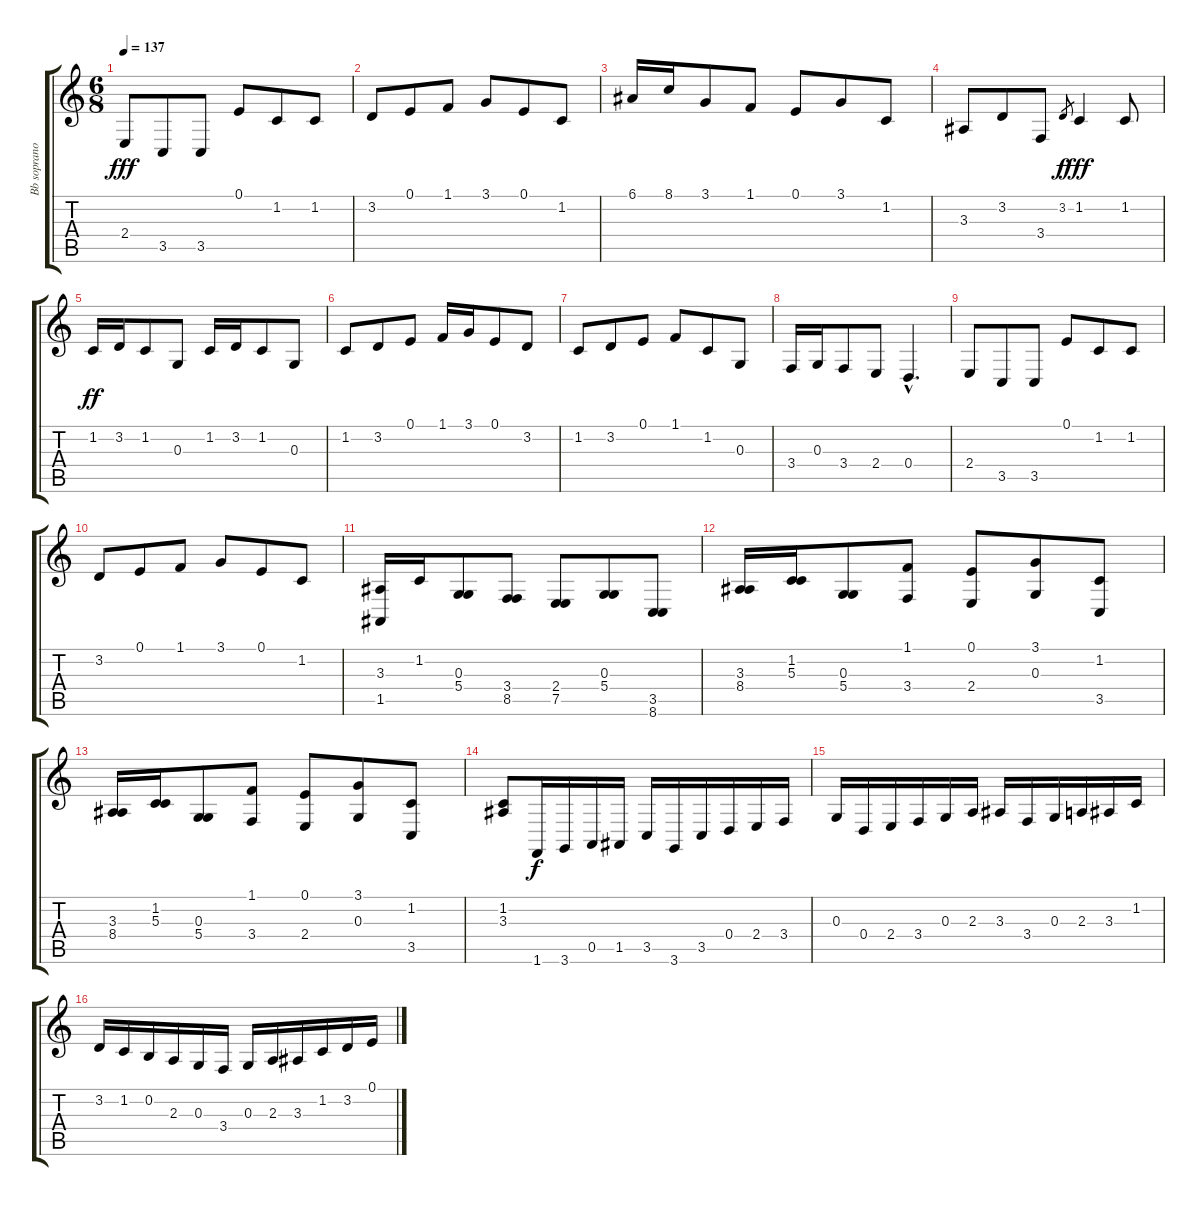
\track ("Bb soprano clarinet" "Bb soprano") {instrument clarinet}
\staff {score tabs}
\tuning (E4 B3 G3 D3 A2 E2) {hide}
\ts (6 8)
\tempo 137
\clef g2
\ks c
2.4.8{dy fff} 3.5.8 3.5.8 0.1.8 1.2.8 1.2.8 |
3.2.8 0.1.8 1.1.8 3.1.8 0.1.8 1.2.8 |
6.1.16 8.1.16 3.1.8 1.1.8 0.1.8 3.1.8 1.2.8 |
3.3.8 3.2.8 3.4.8 3.2.8{gr dy f} 1.2.4{dy fff} 1.2.8 |
1.2.16{dy ff} 3.2.16 1.2.8 0.3.8 1.2.16 3.2.16 1.2.8 0.3.8 |
1.2.8 3.2.8 0.1.8 1.1.16 3.1.16 0.1.8 3.2.8 |
1.2.8 3.2.8 0.1.8 1.1.8 1.2.8 0.3.8 |
3.4.16 0.3.16 3.4.8 2.4.8 0.4{hac}.4{d} |
2.4.8 3.5.8 3.5.8 0.1.8 1.2.8 1.2.8 |
3.2.8 0.1.8 1.1.8 3.1.8 0.1.8 1.2.8 |
(3.3 1.5).16 1.2.16 (0.3 5.4).8 (3.4 8.5).8 (2.4 7.5).8 (0.3 5.4).8 (3.5 8.6).8 |
(3.3 8.4).16 (1.2 5.3).16 (0.3 5.4).8 (1.1 3.4).8 (0.1 2.4).8 (3.1 0.3).8 (1.2 3.5).8 |
(3.3 8.4).16 (1.2 5.3).16 (0.3 5.4).8 (1.1 3.4).8 (0.1 2.4).8 (3.1 0.3).8 (1.2 3.5).8 |
(1.2 3.3).8 1.6.16{dy f} 3.6.16 0.5.16 1.5.16 3.5.16 3.6.16 3.5.16 0.4.16 2.4.16 3.4.16 |
0.3.16 0.4.16 2.4.16 3.4.16 0.3.16 2.3.16 3.3.16 3.4.16 0.3.16 2.3.16 3.3.16 1.2.16 |
3.2.16 1.2.16 0.2.16 2.3.16 0.3.16 3.4.16 0.3.16 2.3.16 3.3.16 1.2.16 3.2.16 0.1.16
